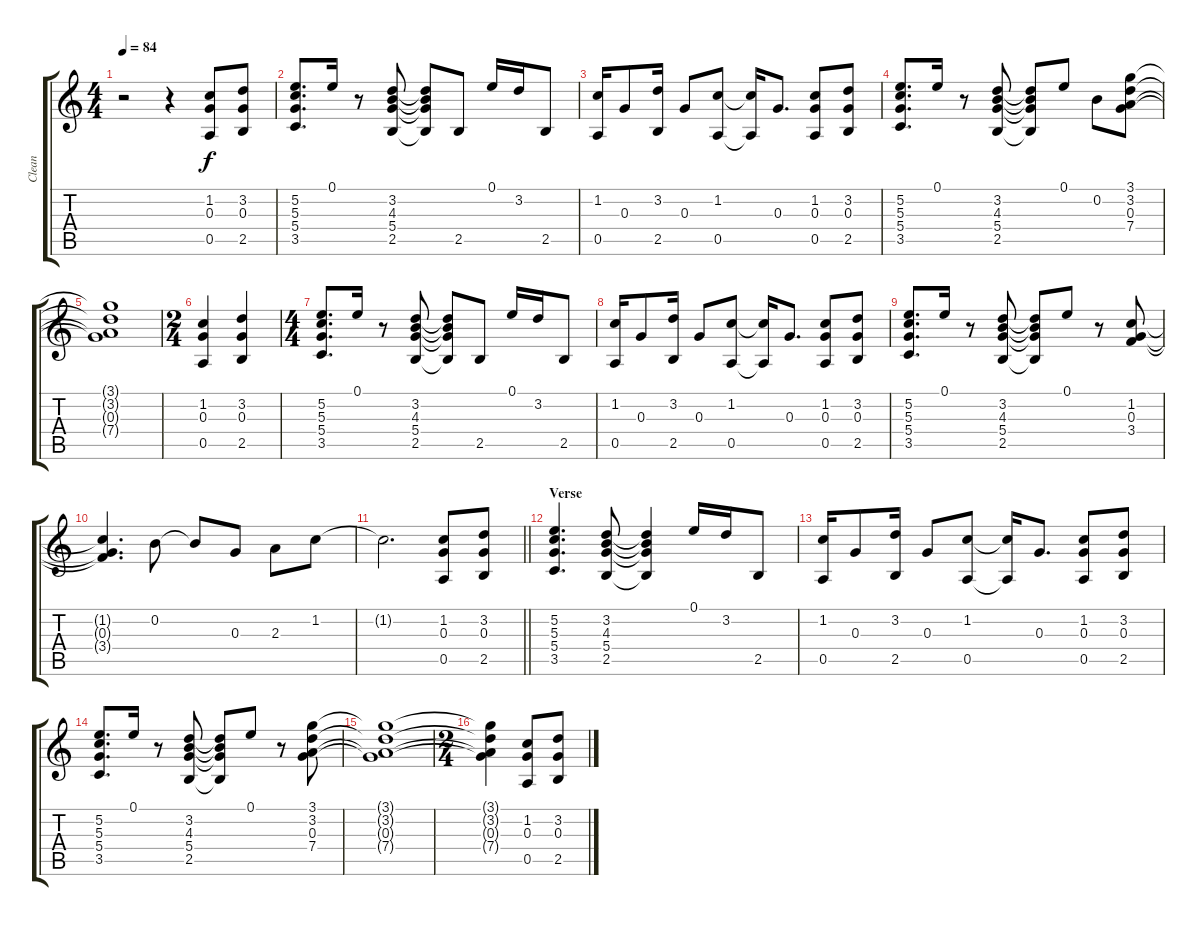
\track ("Clean" "Clean") {instrument electricguitarclean}
\staff {score tabs}
\tuning (E4 B3 G3 D3 A2 E2) {hide}
\ts (4 4)
\tempo 84
\clef g2
\ks c
r.2{dy f instrument electricguitarclean} r.4 (1.2 0.3 0.5).8 (3.2 0.3 2.5).8 |
(5.2 5.3 5.4 3.5).8{d} 0.1.16 r.8 (3.2 4.3 5.4 2.5).8 (3.2{t} 4.3{t} 5.4{t} 2.5{t}).8 2.5.8 0.1.16 3.2.16 2.5.8 |
(1.2 0.5).16 0.3.8 (3.2 2.5).16 0.3.8 (1.2 0.5).8 (1.2{t} 0.5{t}).16 0.3.8{d} (1.2 0.3 0.5).8 (3.2 0.3 2.5).8 |
(5.2 5.3 5.4 3.5).8{d} 0.1.16 r.8 (3.2 4.3 5.4 2.5).8 (3.2{t} 4.3{t} 5.4{t} 2.5{t}).8 0.1.8 0.2.8 (3.1 3.2 0.3 7.4).8 |
(3.1{t} 3.2{t} 0.3{t} 7.4{t}).1 |
\ts (2 4)
(1.2 0.3 0.5).4 (3.2 0.3 2.5).4 |
\ts (4 4)
(5.2 5.3 5.4 3.5).8{d} 0.1.16 r.8 (3.2 4.3 5.4 2.5).8 (3.2{t} 4.3{t} 5.4{t} 2.5{t}).8 2.5.8 0.1.16 3.2.16 2.5.8 |
(1.2 0.5).16 0.3.8 (3.2 2.5).16 0.3.8 (1.2 0.5).8 (1.2{t} 0.5{t}).16 0.3.8{d} (1.2 0.3 0.5).8 (3.2 0.3 2.5).8 |
(5.2 5.3 5.4 3.5).8{d} 0.1.16 r.8 (3.2 4.3 5.4 2.5).8 (3.2{t} 4.3{t} 5.4{t} 2.5{t}).8 0.1.8 r.8 (1.2 0.3 3.4).8 |
(1.2{t} 0.3{t} 3.4{t}).4{d} 0.2.8 0.2{t}.8 0.3.8 2.3.8 1.2.8 |
\barLineRight lightlight
1.2{t}.2{d} (1.2 0.3 0.5).8 (3.2 0.3 2.5).8 |
\section ("" "Verse")
(5.2 5.3 5.4 3.5).4{d} (3.2 4.3 5.4 2.5).8 (3.2{t} 4.3{t} 5.4{t} 2.5{t}).4 0.1.16 3.2.16 2.5.8 |
(1.2 0.5).16 0.3.8 (3.2 2.5).16 0.3.8 (1.2 0.5).8 (1.2{t} 0.5{t}).16 0.3.8{d} (1.2 0.3 0.5).8 (3.2 0.3 2.5).8 |
(5.2 5.3 5.4 3.5).8{d} 0.1.16 r.8 (3.2 4.3 5.4 2.5).8 (3.2{t} 4.3{t} 5.4{t} 2.5{t}).8 0.1.8 r.8 (3.1 3.2 0.3 7.4).8 |
(3.1{t} 3.2{t} 0.3{t} 7.4{t}).1 |
\ts (2 4)
(3.1{t} 3.2{t} 0.3{t} 7.4{t}).4 (1.2 0.3 0.5).8 (3.2 0.3 2.5).8
